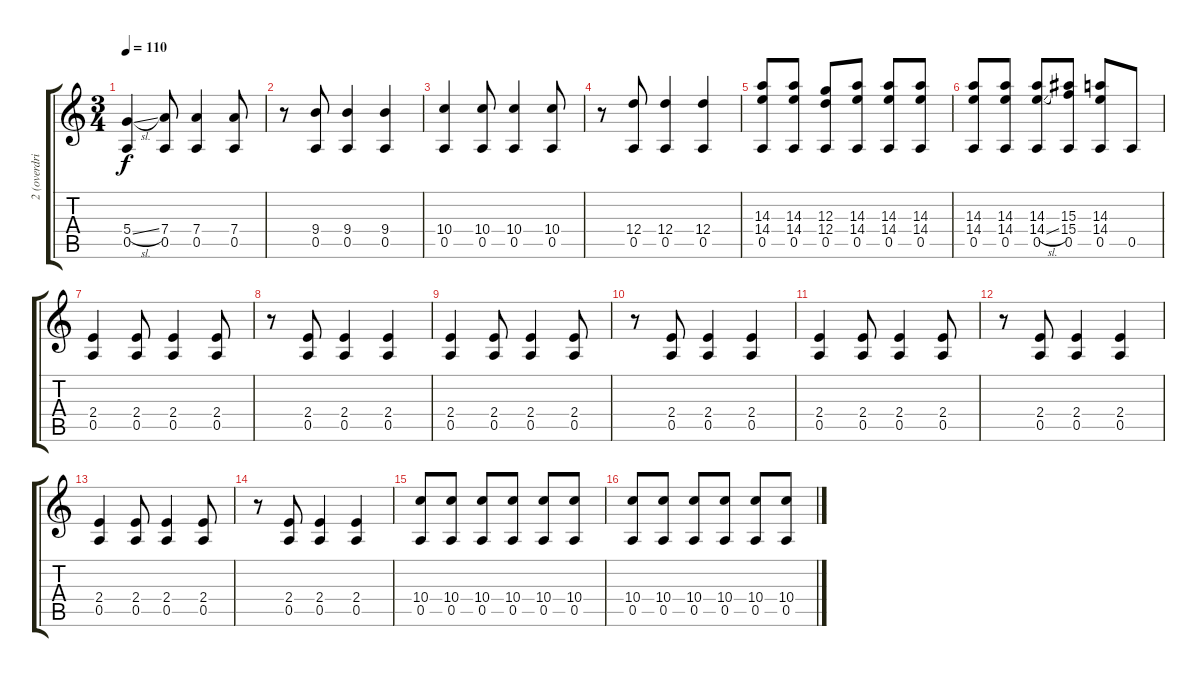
\track ("2 (overdrive)" "2 (overdri") {instrument overdrivenguitar}
\staff {score tabs}
\tuning (E4 B3 G3 D3 A2 E2) {hide}
\ts (3 4)
\tempo 110
\clef g2
\ks c
(5.4{sl} 0.5).4{dy f} (7.4 0.5).8 (7.4 0.5).4 (7.4 0.5).8 |
r.8 (9.4 0.5).8 (9.4 0.5).4 (9.4 0.5).4 |
(10.4 0.5).4 (10.4 0.5).8 (10.4 0.5).4 (10.4 0.5).8 |
r.8 (12.4 0.5).8 (12.4 0.5).4 (12.4 0.5).4 |
(14.3 14.4 0.5).8 (14.3 14.4 0.5).8 (12.3 12.4 0.5).8 (14.3 14.4 0.5).8 (14.3 14.4 0.5).8 (14.3 14.4 0.5).8 |
(14.3 14.4 0.5).8 (14.3 14.4 0.5).8 (14.3 14.4{sl} 0.5).8 (15.3 15.4 0.5).8 (14.3 14.4 0.5).8 0.5.8 |
(2.4 0.5).4 (2.4 0.5).8 (2.4 0.5).4 (2.4 0.5).8 |
r.8 (2.4 0.5).8 (2.4 0.5).4 (2.4 0.5).4 |
(2.4 0.5).4 (2.4 0.5).8 (2.4 0.5).4 (2.4 0.5).8 |
r.8 (2.4 0.5).8 (2.4 0.5).4 (2.4 0.5).4 |
(2.4 0.5).4 (2.4 0.5).8 (2.4 0.5).4 (2.4 0.5).8 |
r.8 (2.4 0.5).8 (2.4 0.5).4 (2.4 0.5).4 |
(2.4 0.5).4 (2.4 0.5).8 (2.4 0.5).4 (2.4 0.5).8 |
r.8 (2.4 0.5).8 (2.4 0.5).4 (2.4 0.5).4 |
(10.4 0.5).8 (10.4 0.5).8 (10.4 0.5).8 (10.4 0.5).8 (10.4 0.5).8 (10.4 0.5).8 |
(10.4 0.5).8 (10.4 0.5).8 (10.4 0.5).8 (10.4 0.5).8 (10.4 0.5).8 (10.4 0.5).8
